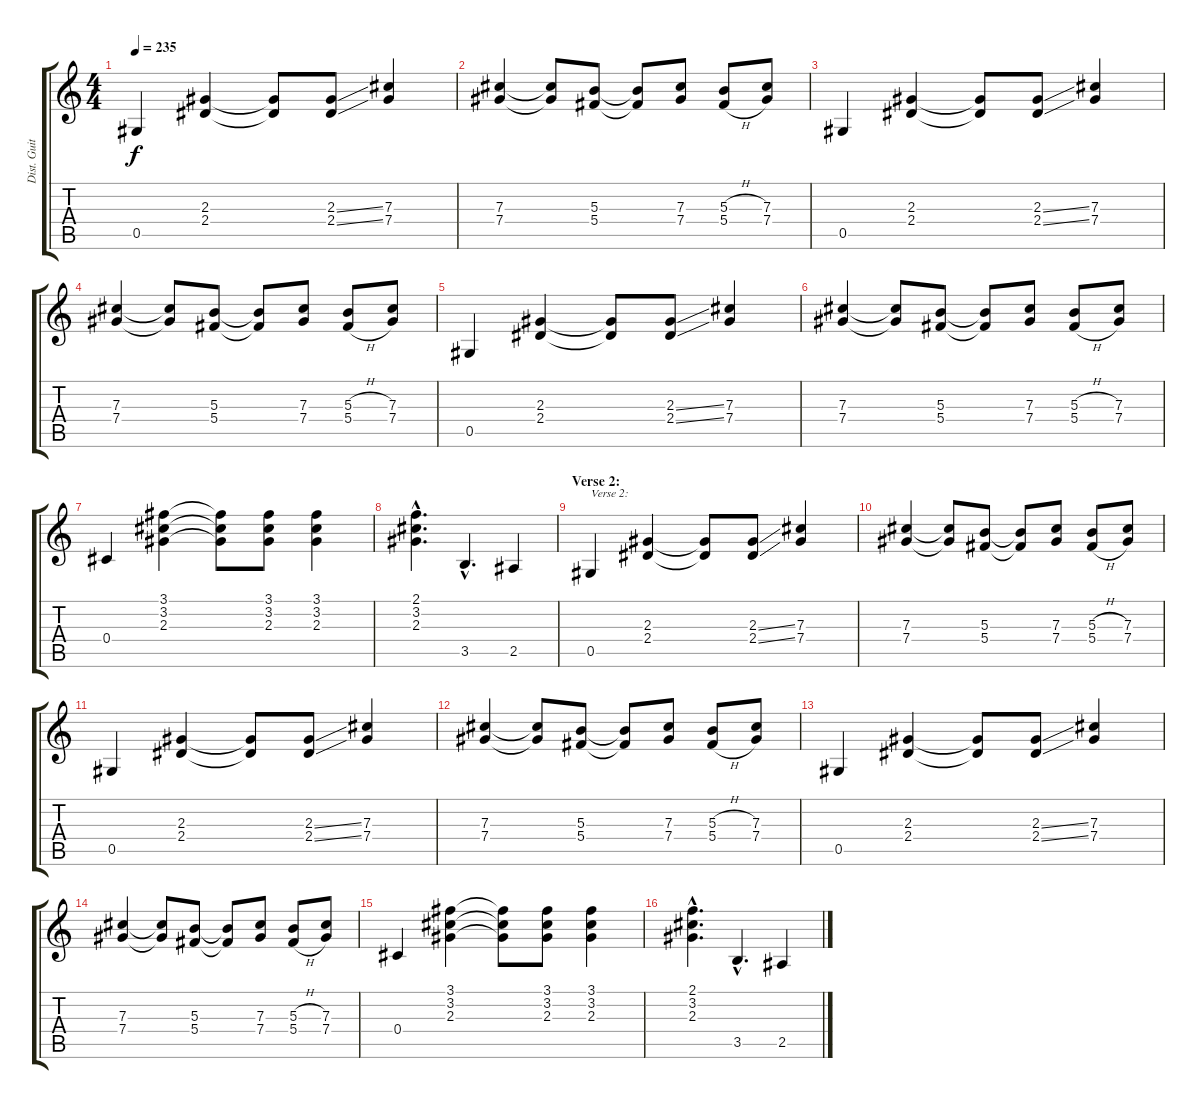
\track ("Dist. Guitar 1" "Dist. Guit") {instrument overdrivenguitar}
\staff {score tabs}
\tuning (Eb4 Bb3 Gb3 Db3 Ab2 Eb2) {hide}
\ts (4 4)
\tempo 235
\clef g2
\ks c
0.5.4{dy f} (2.3 2.4).4 (2.3{t} 2.4{t}).8 (2.3{ss} 2.4{ss}).8 (7.3 7.4).4 |
(7.3 7.4).4 (7.3{t} 7.4{t}).8 (5.3 5.4).8 (5.3{t} 5.4{t}).8 (7.3 7.4).8 (5.3{h} 5.4{h}).8 (7.3 7.4).8 |
0.5.4 (2.3 2.4).4 (2.3{t} 2.4{t}).8 (2.3{ss} 2.4{ss}).8 (7.3 7.4).4 |
(7.3 7.4).4 (7.3{t} 7.4{t}).8 (5.3 5.4).8 (5.3{t} 5.4{t}).8 (7.3 7.4).8 (5.3{h} 5.4{h}).8 (7.3 7.4).8 |
0.5.4 (2.3 2.4).4 (2.3{t} 2.4{t}).8 (2.3{ss} 2.4{ss}).8 (7.3 7.4).4 |
(7.3 7.4).4 (7.3{t} 7.4{t}).8 (5.3 5.4).8 (5.3{t} 5.4{t}).8 (7.3 7.4).8 (5.3{h} 5.4{h}).8 (7.3 7.4).8 |
0.4.4 (3.1 3.2 2.3).4 (3.1{t} 3.2{t} 2.3{t}).8 (3.1 3.2 2.3).8 (3.1 3.2 2.3).4 |
(2.1{hac} 3.2{hac} 2.3{hac}).4{d} 3.5{hac}.4{d} 2.5.4 |
\section ("" "Verse 2:")
0.5.4{txt "Verse 2:"} (2.3 2.4).4 (2.3{t} 2.4{t}).8 (2.3{ss} 2.4{ss}).8 (7.3 7.4).4 |
(7.3 7.4).4 (7.3{t} 7.4{t}).8 (5.3 5.4).8 (5.3{t} 5.4{t}).8 (7.3 7.4).8 (5.3{h} 5.4{h}).8 (7.3 7.4).8 |
0.5.4 (2.3 2.4).4 (2.3{t} 2.4{t}).8 (2.3{ss} 2.4{ss}).8 (7.3 7.4).4 |
(7.3 7.4).4 (7.3{t} 7.4{t}).8 (5.3 5.4).8 (5.3{t} 5.4{t}).8 (7.3 7.4).8 (5.3{h} 5.4{h}).8 (7.3 7.4).8 |
0.5.4 (2.3 2.4).4 (2.3{t} 2.4{t}).8 (2.3{ss} 2.4{ss}).8 (7.3 7.4).4 |
(7.3 7.4).4 (7.3{t} 7.4{t}).8 (5.3 5.4).8 (5.3{t} 5.4{t}).8 (7.3 7.4).8 (5.3{h} 5.4{h}).8 (7.3 7.4).8 |
0.4.4 (3.1 3.2 2.3).4 (3.1{t} 3.2{t} 2.3{t}).8 (3.1 3.2 2.3).8 (3.1 3.2 2.3).4 |
(2.1{hac} 3.2{hac} 2.3{hac}).4{d} 3.5{hac}.4{d} 2.5.4
